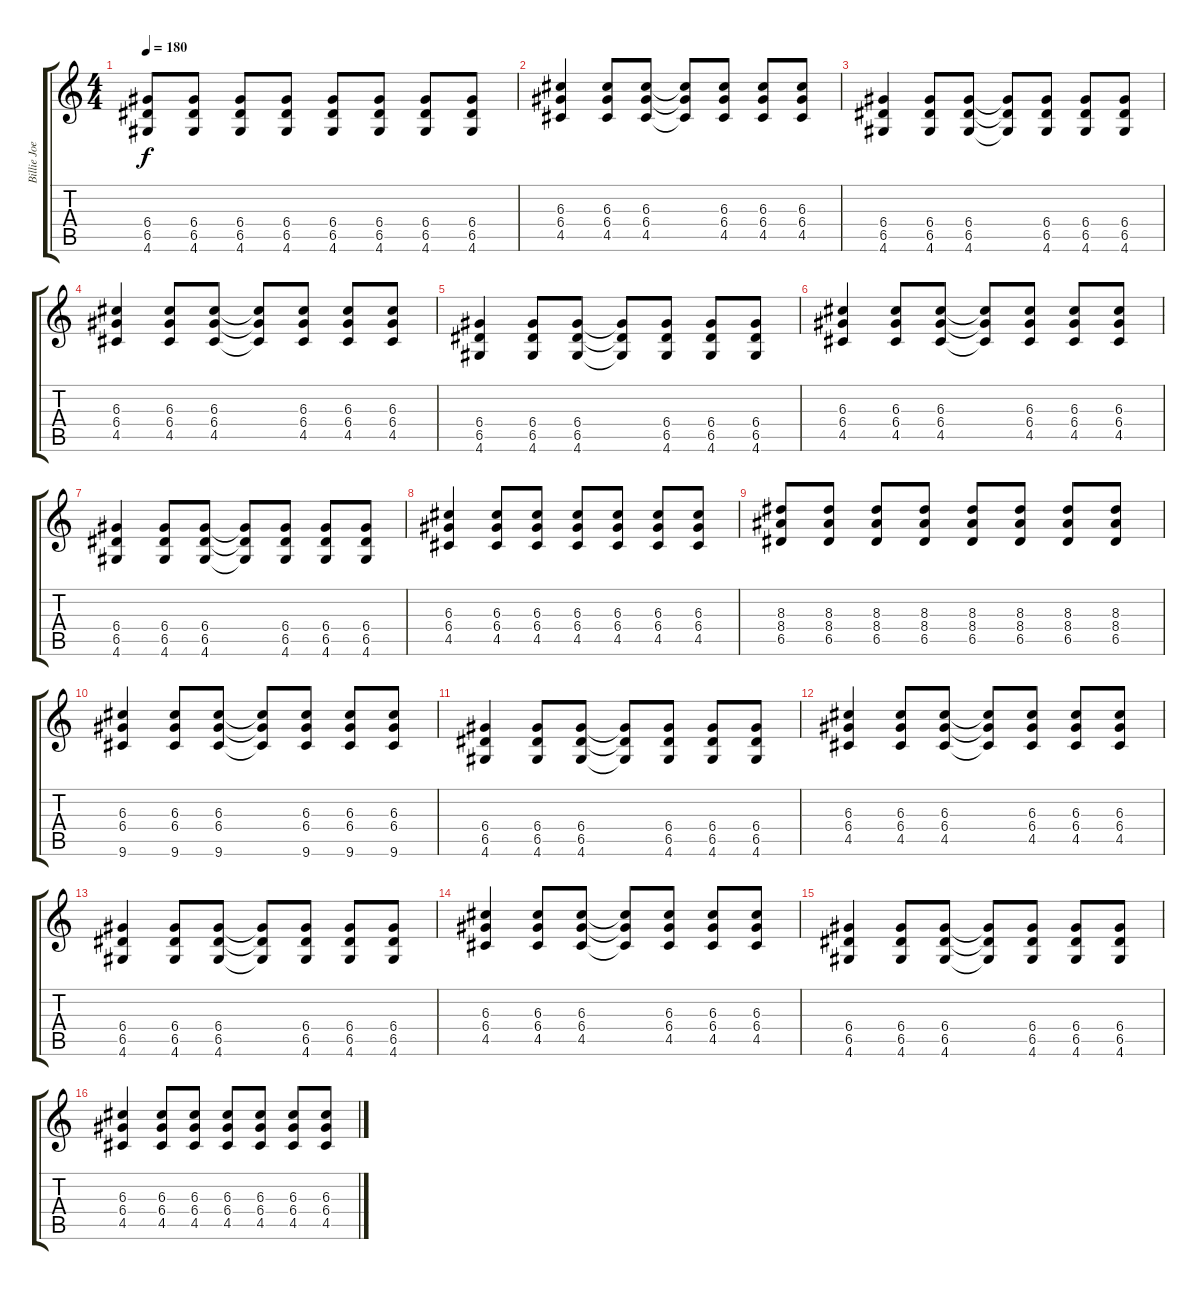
\track ("Billie Joe - Elec. Guita" "Billie Joe") {instrument distortionguitar}
\staff {score tabs}
\tuning (E4 B3 G3 D3 A2 E2) {hide}
\ts (4 4)
\tempo 180
\clef g2
\ks c
(6.4 6.5 4.6).8{dy f} (6.4 6.5 4.6).8 (6.4 6.5 4.6).8 (6.4 6.5 4.6).8 (6.4 6.5 4.6).8 (6.4 6.5 4.6).8 (6.4 6.5 4.6).8 (6.4 6.5 4.6).8 |
(6.3 6.4 4.5).4 (6.3 6.4 4.5).8 (6.3 6.4 4.5).8 (6.3{t} 6.4{t} 4.5{t}).8 (6.3 6.4 4.5).8 (6.3 6.4 4.5).8 (6.3 6.4 4.5).8 |
(6.4 6.5 4.6).4 (6.4 6.5 4.6).8 (6.4 6.5 4.6).8 (6.4{t} 6.5{t} 4.6{t}).8 (6.4 6.5 4.6).8 (6.4 6.5 4.6).8 (6.4 6.5 4.6).8 |
(6.3 6.4 4.5).4 (6.3 6.4 4.5).8 (6.3 6.4 4.5).8 (6.3{t} 6.4{t} 4.5{t}).8 (6.3 6.4 4.5).8 (6.3 6.4 4.5).8 (6.3 6.4 4.5).8 |
(6.4 6.5 4.6).4 (6.4 6.5 4.6).8 (6.4 6.5 4.6).8 (6.4{t} 6.5{t} 4.6{t}).8 (6.4 6.5 4.6).8 (6.4 6.5 4.6).8 (6.4 6.5 4.6).8 |
(6.3 6.4 4.5).4 (6.3 6.4 4.5).8 (6.3 6.4 4.5).8 (6.3{t} 6.4{t} 4.5{t}).8 (6.3 6.4 4.5).8 (6.3 6.4 4.5).8 (6.3 6.4 4.5).8 |
(6.4 6.5 4.6).4 (6.4 6.5 4.6).8 (6.4 6.5 4.6).8 (6.4{t} 6.5{t} 4.6{t}).8 (6.4 6.5 4.6).8 (6.4 6.5 4.6).8 (6.4 6.5 4.6).8 |
(6.3 6.4 4.5).4 (6.3 6.4 4.5).8 (6.3 6.4 4.5).8 (6.3 6.4 4.5).8 (6.3 6.4 4.5).8 (6.3 6.4 4.5).8 (6.3 6.4 4.5).8 |
(8.3 8.4 6.5).8 (8.3 8.4 6.5).8 (8.3 8.4 6.5).8 (8.3 8.4 6.5).8 (8.3 8.4 6.5).8 (8.3 8.4 6.5).8 (8.3 8.4 6.5).8 (8.3 8.4 6.5).8 |
(6.3 6.4 9.6).4 (6.3 6.4 9.6).8 (6.3 6.4 9.6).8 (6.3{t} 6.4{t} 9.6{t}).8 (6.3 6.4 9.6).8 (6.3 6.4 9.6).8 (6.3 6.4 9.6).8 |
(6.4 6.5 4.6).4 (6.4 6.5 4.6).8 (6.4 6.5 4.6).8 (6.4{t} 6.5{t} 4.6{t}).8 (6.4 6.5 4.6).8 (6.4 6.5 4.6).8 (6.4 6.5 4.6).8 |
(6.3 6.4 4.5).4 (6.3 6.4 4.5).8 (6.3 6.4 4.5).8 (6.3{t} 6.4{t} 4.5{t}).8 (6.3 6.4 4.5).8 (6.3 6.4 4.5).8 (6.3 6.4 4.5).8 |
(6.4 6.5 4.6).4 (6.4 6.5 4.6).8 (6.4 6.5 4.6).8 (6.4{t} 6.5{t} 4.6{t}).8 (6.4 6.5 4.6).8 (6.4 6.5 4.6).8 (6.4 6.5 4.6).8 |
(6.3 6.4 4.5).4 (6.3 6.4 4.5).8 (6.3 6.4 4.5).8 (6.3{t} 6.4{t} 4.5{t}).8 (6.3 6.4 4.5).8 (6.3 6.4 4.5).8 (6.3 6.4 4.5).8 |
(6.4 6.5 4.6).4 (6.4 6.5 4.6).8 (6.4 6.5 4.6).8 (6.4{t} 6.5{t} 4.6{t}).8 (6.4 6.5 4.6).8 (6.4 6.5 4.6).8 (6.4 6.5 4.6).8 |
(6.3 6.4 4.5).4 (6.3 6.4 4.5).8 (6.3 6.4 4.5).8 (6.3 6.4 4.5).8 (6.3 6.4 4.5).8 (6.3 6.4 4.5).8 (6.3 6.4 4.5).8
